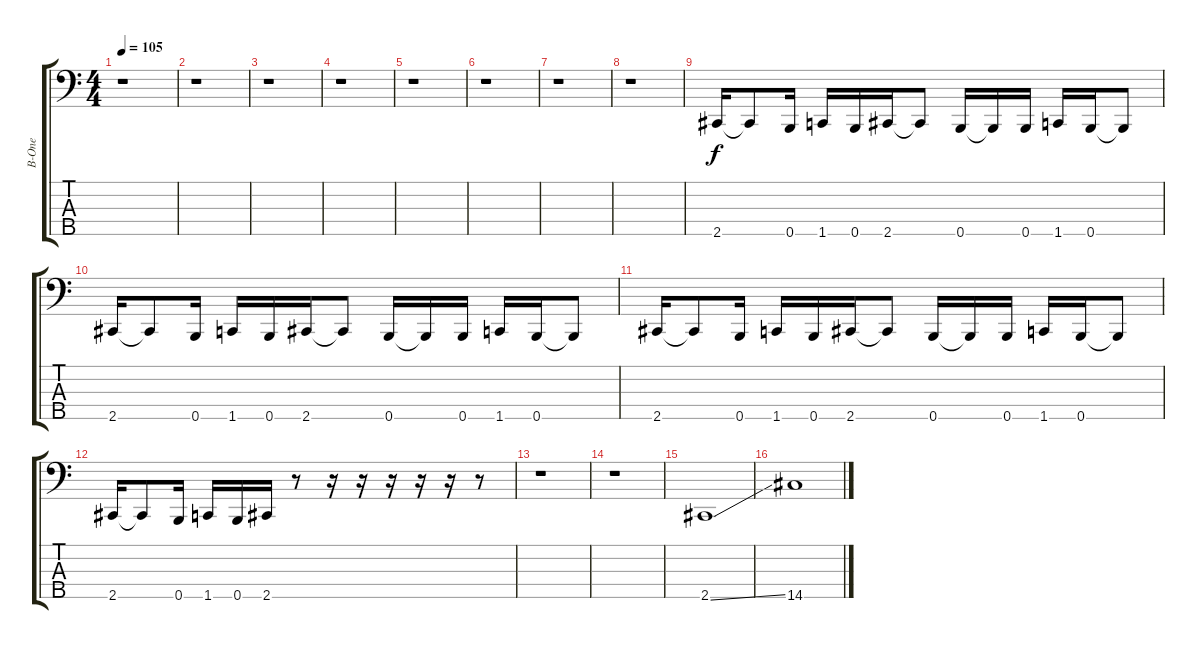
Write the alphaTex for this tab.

\track ("B-One" "B-One") {instrument electricbassfinger}
\staff {score tabs}
\tuning (G2 D2 A1 E1 B0) {hide}
\ts (4 4)
\tempo 105
\clef f4
\ks c
r.1{dy f instrument electricbassfinger} |
r.1 |
r.1 |
r.1 |
r.1 |
r.1 |
r.1 |
r.1 |
2.5.16 2.5{t}.8 0.5.16 1.5.16 0.5.16 2.5.16 2.5{t}.8 0.5.16 0.5{t}.16 0.5.16 1.5.16 0.5.16 0.5{t}.8 |
2.5.16 2.5{t}.8 0.5.16 1.5.16 0.5.16 2.5.16 2.5{t}.8 0.5.16 0.5{t}.16 0.5.16 1.5.16 0.5.16 0.5{t}.8 |
2.5.16 2.5{t}.8 0.5.16 1.5.16 0.5.16 2.5.16 2.5{t}.8 0.5.16 0.5{t}.16 0.5.16 1.5.16 0.5.16 0.5{t}.8 |
2.5.16 2.5{t}.8 0.5.16 1.5.16 0.5.16 2.5.16 r.8 r.16 r.16 r.16 r.16 r.16 r.8 |
r.1 |
r.1 |
2.5{ss}.1 |
14.5.1
